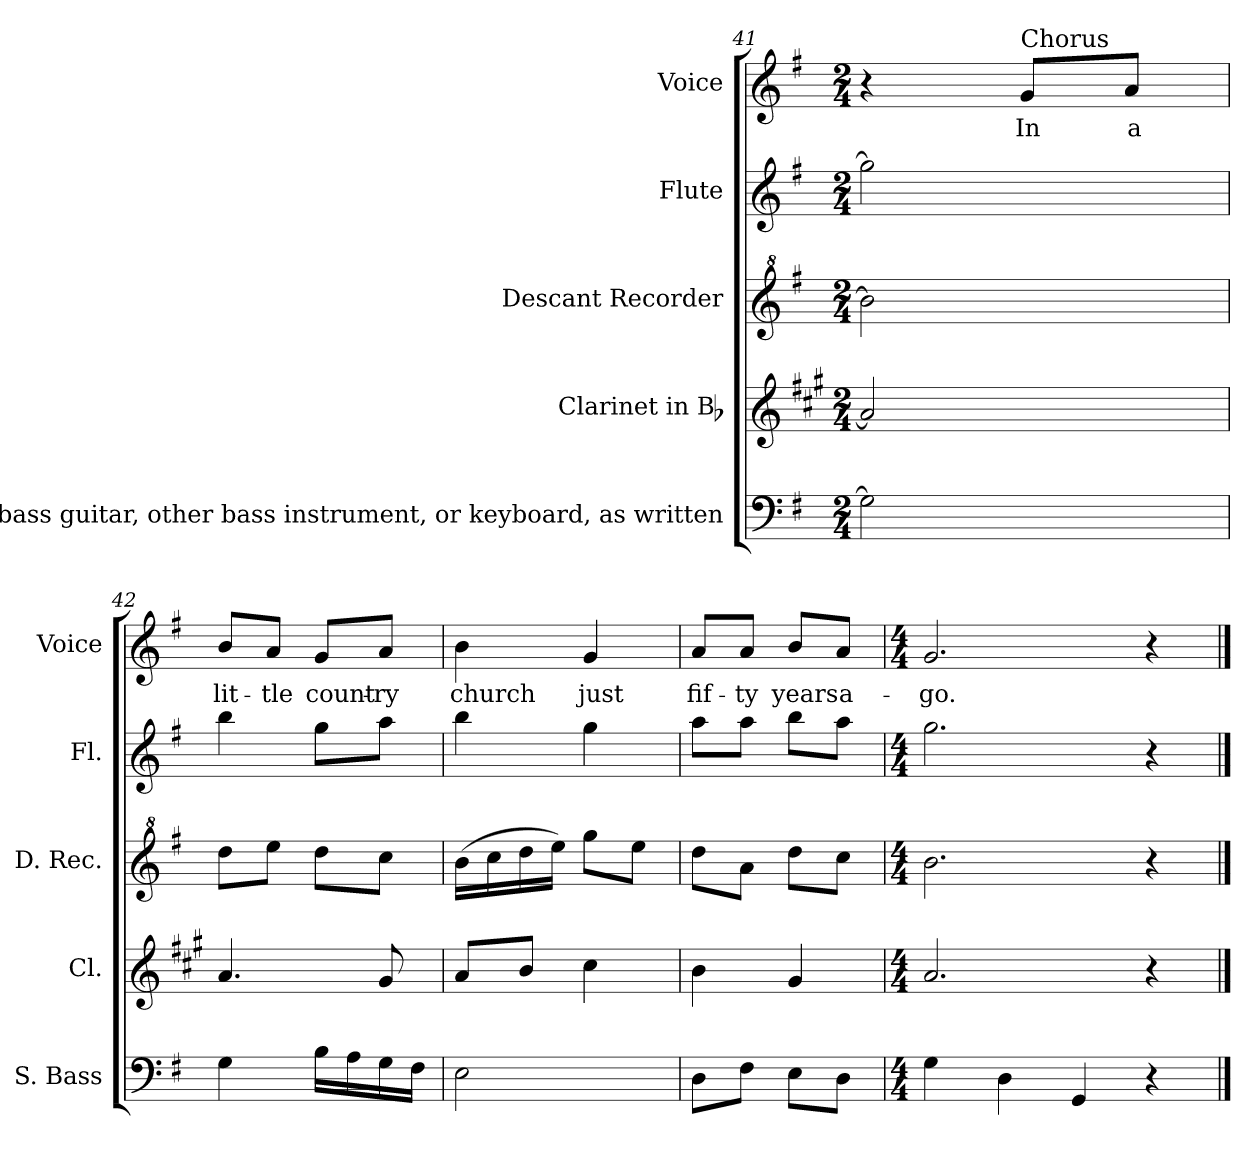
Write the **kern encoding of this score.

**kern	**kern	**kern	**kern	**kern	**text
*part5	*part4	*part3	*part2	*part1	*part1
*staff5	*staff4	*staff3	*staff2	*staff1	*staff1
*I"String bass,  bass guitar, other  bass instrument, or keyboard, as written	*I"Clarinet in Bb	*I"Descant Recorder	*I"Flute	*I"Voice	*
*I'S. Bass	*I'Cl.	*I'D. Rec.	*I'Fl.	*I'Voice	*
!!LO:LB:g=z
*clefF4	*clefG2	*clefG^2	*clefG2	*clefG2	*
*ITrd7c12	*ITrd1c2	*ITrd-7c-12	*	*	*
*k[f#]	*k[f#]	*k[f#]	*k[f#]	*k[f#]	*
*G:	*G:	*G:	*G:	*G:	*
*M2/4	*M2/4	*M2/4	*M2/4	*M2/4	*
=41	=41	=41	=41	=41	=41
2GGi\]	2gi/]	2bbbi\]	2ggi\]	4r	.
!	!	!	!	!LO:TX:a:t=Chorus	!
!	!	!	!	!	!LO:LY:b:color=#000000
.	.	.	.	8gi/L	In
!	!	!	!	!	!LO:LY:b:color=#000000
.	.	.	.	8ai/J	a
=42	=42	=42	=42	=42	=42
!	!	!	!	!	!LO:LY:b:color=#000000
4GGi\	4.gi/	8ddddi\L	4bbi\	8bi/L	lit-
!	!	!	!	!	!LO:LY:b:color=#000000
.	.	8eeeei\J	.	8ai/J	-tle
!	!	!	!	!	!LO:LY:b:color=#000000
16BBi\LL	.	8ddddi\L	8ggi\L	8gi/L	count-
16AAi\	.	.	.	.	.
!	!	!	!	!	!LO:LY:b:color=#000000
16GGi\	8f#i/	8cccci\J	8aai\J	8ai/J	-ry
16FF#i\JJ	.	.	.	.	.
=43	=43	=43	=43	=43	=43
!	!	!	!	!	!LO:LY:b:color=#000000
2EEi\	8gi/L	(16bbbi\LL	4bbi\	4bi\	church
.	.	16cccci\	.	.	.
.	8ai/J	16ddddi\	.	.	.
.	.	16eeeei\JJ)	.	.	.
!	!	!	!	!	!LO:LY:b:color=#000000
.	4bi\	8ggggi\L	4ggi\	4gi/	just
.	.	8eeeei\J	.	.	.
=44	=44	=44	=44	=44	=44
!	!	!	!	!	!LO:LY:b:color=#000000
8DDi\L	4ai\	8ddddi\L	8aai\L	8ai/L	fif-
!	!	!	!	!	!LO:LY:b:color=#000000
8FF#i\J	.	8aaai\J	8aai\J	8ai/J	-ty
!	!	!	!	!	!LO:LY:b:color=#000000
8EEi\L	4f#i/	8ddddi\L	8bbi\L	8bi/L	years
!	!	!	!	!	!LO:LY:b:color=#000000
8DDi\J	.	8cccci\J	8aai\J	8ai/J	a-
=45	=45	=45	=45	=45	=45
*M4/4	*M4/4	*M4/4	*M4/4	*M4/4	*
!	!	!	!	!	!LO:LY:b:color=#000000
4GGi\	2.gi/	2.bbbi\	2.ggi\	2.gi/	-go.
4DDi\	.	.	.	.	.
4GGGi/	.	.	.	.	.
4r	4r	4r	4r	4r	.
==	==	==	==	==	==
*-	*-	*-	*-	*-	*-
